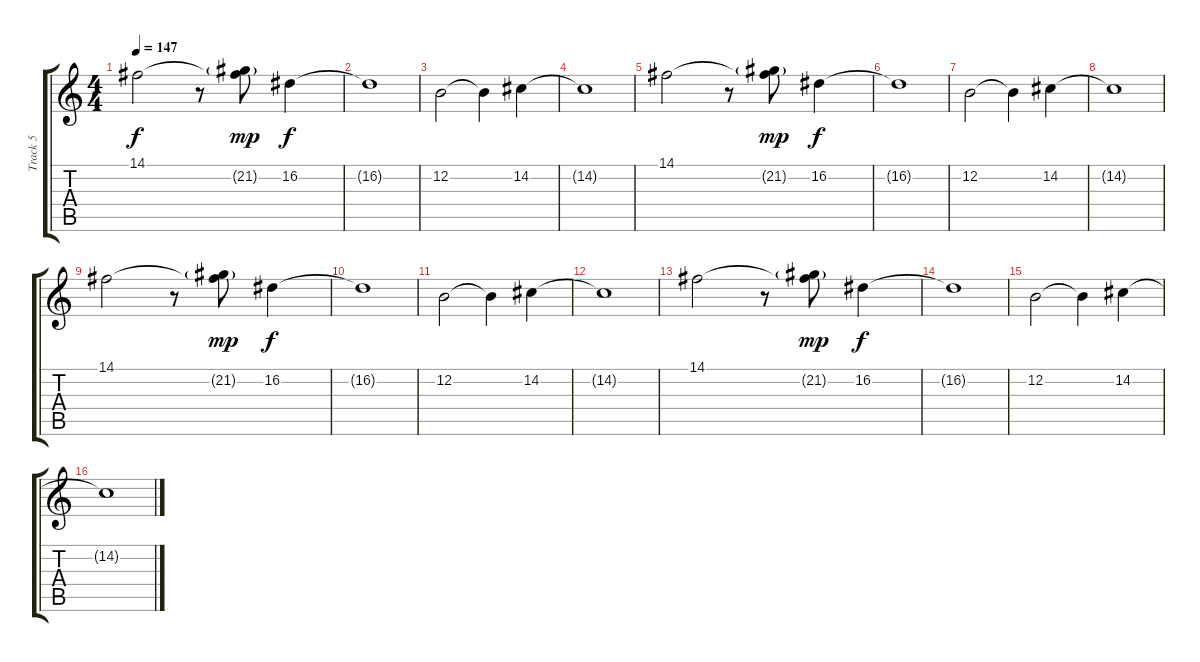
\track ("Track 5" "Track 5") {instrument stringensemble1}
\staff {score tabs}
\tuning (E4 B3 G3 D3 A2 E2) {hide}
\ts (4 4)
\tempo 147
\clef g2
\ks c
14.1.2{dy f} r.8 (14.1{t} 21.2{g}).8{dy mp} 16.2.4{dy f} |
16.2{t}.1 |
12.2.2 12.2{t}.4 14.2.4 |
14.2{t}.1 |
14.1.2 r.8 (14.1{t} 21.2{g}).8{dy mp} 16.2.4{dy f} |
16.2{t}.1 |
12.2.2 12.2{t}.4 14.2.4 |
14.2{t}.1 |
14.1.2 r.8 (14.1{t} 21.2{g}).8{dy mp} 16.2.4{dy f} |
16.2{t}.1 |
12.2.2 12.2{t}.4 14.2.4 |
14.2{t}.1 |
14.1.2 r.8 (14.1{t} 21.2{g}).8{dy mp} 16.2.4{dy f} |
16.2{t}.1 |
12.2.2 12.2{t}.4 14.2.4 |
14.2{t}.1
